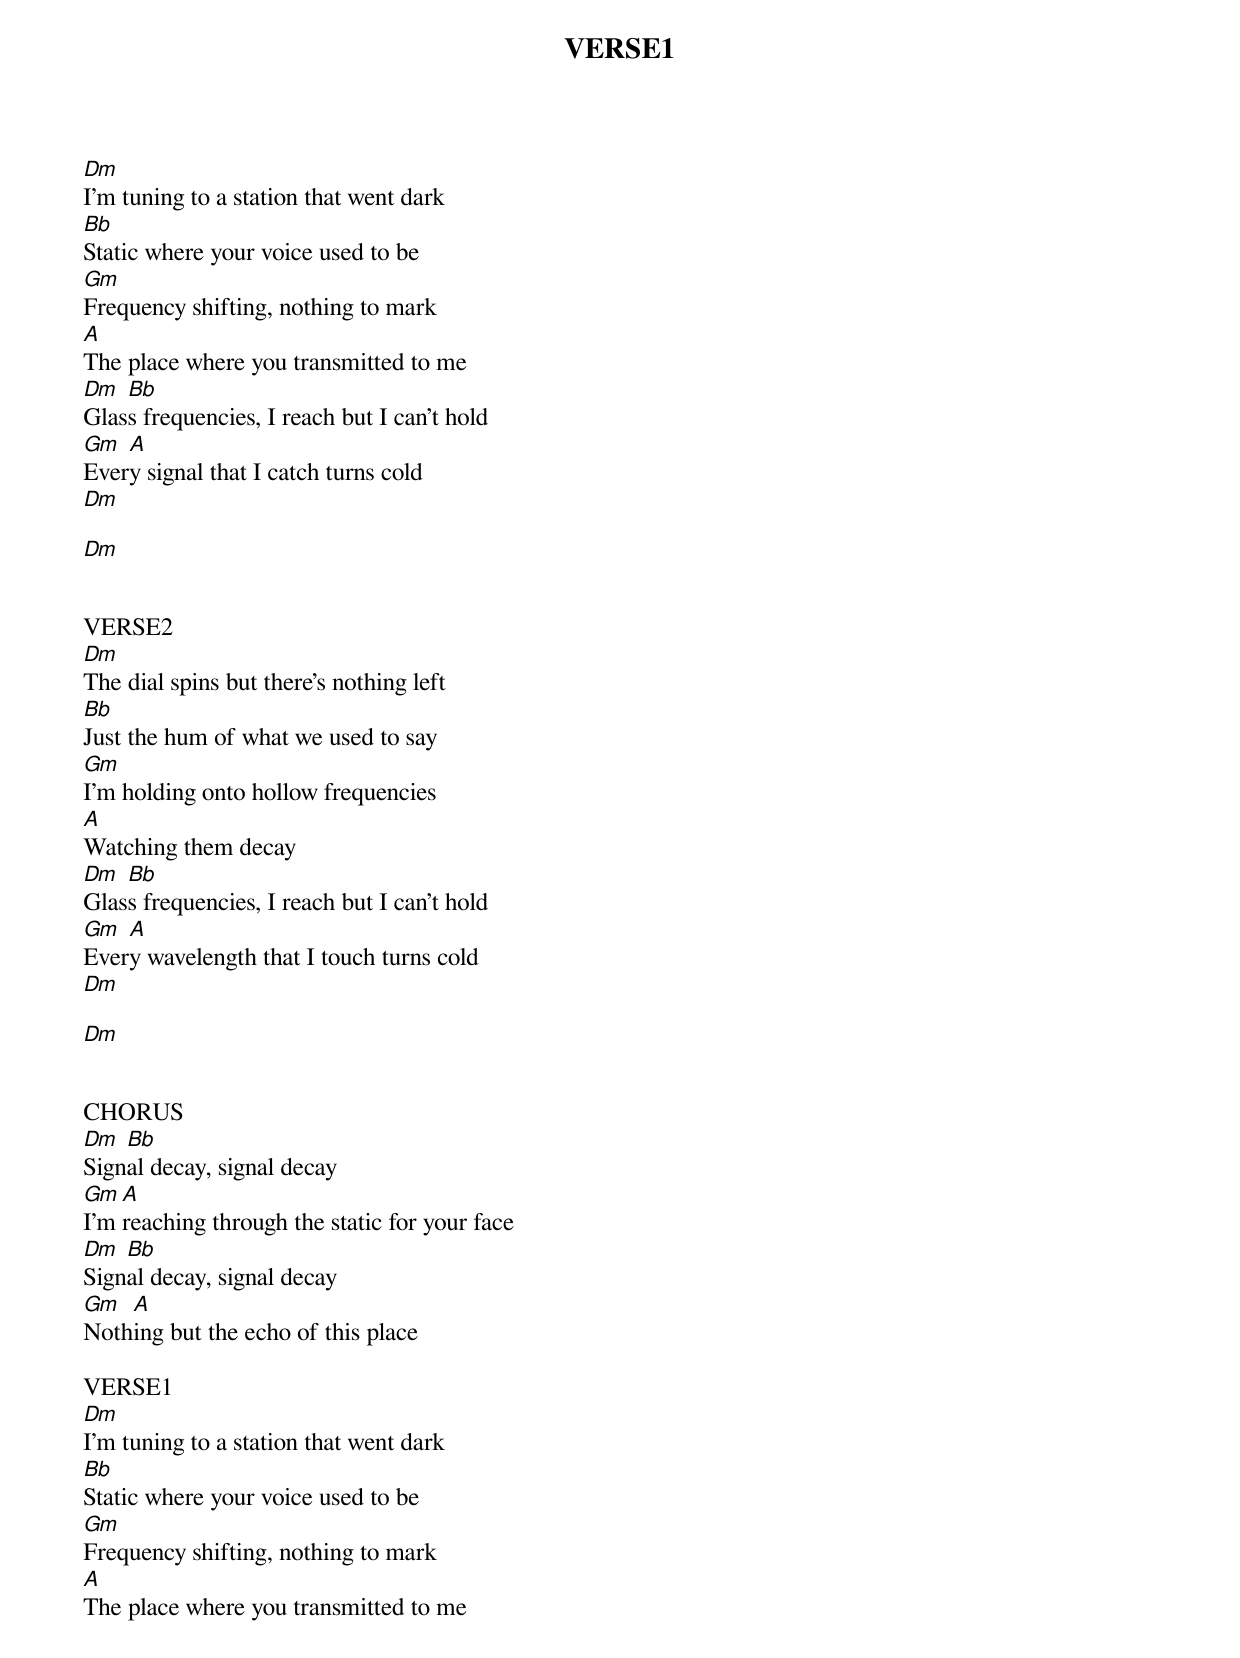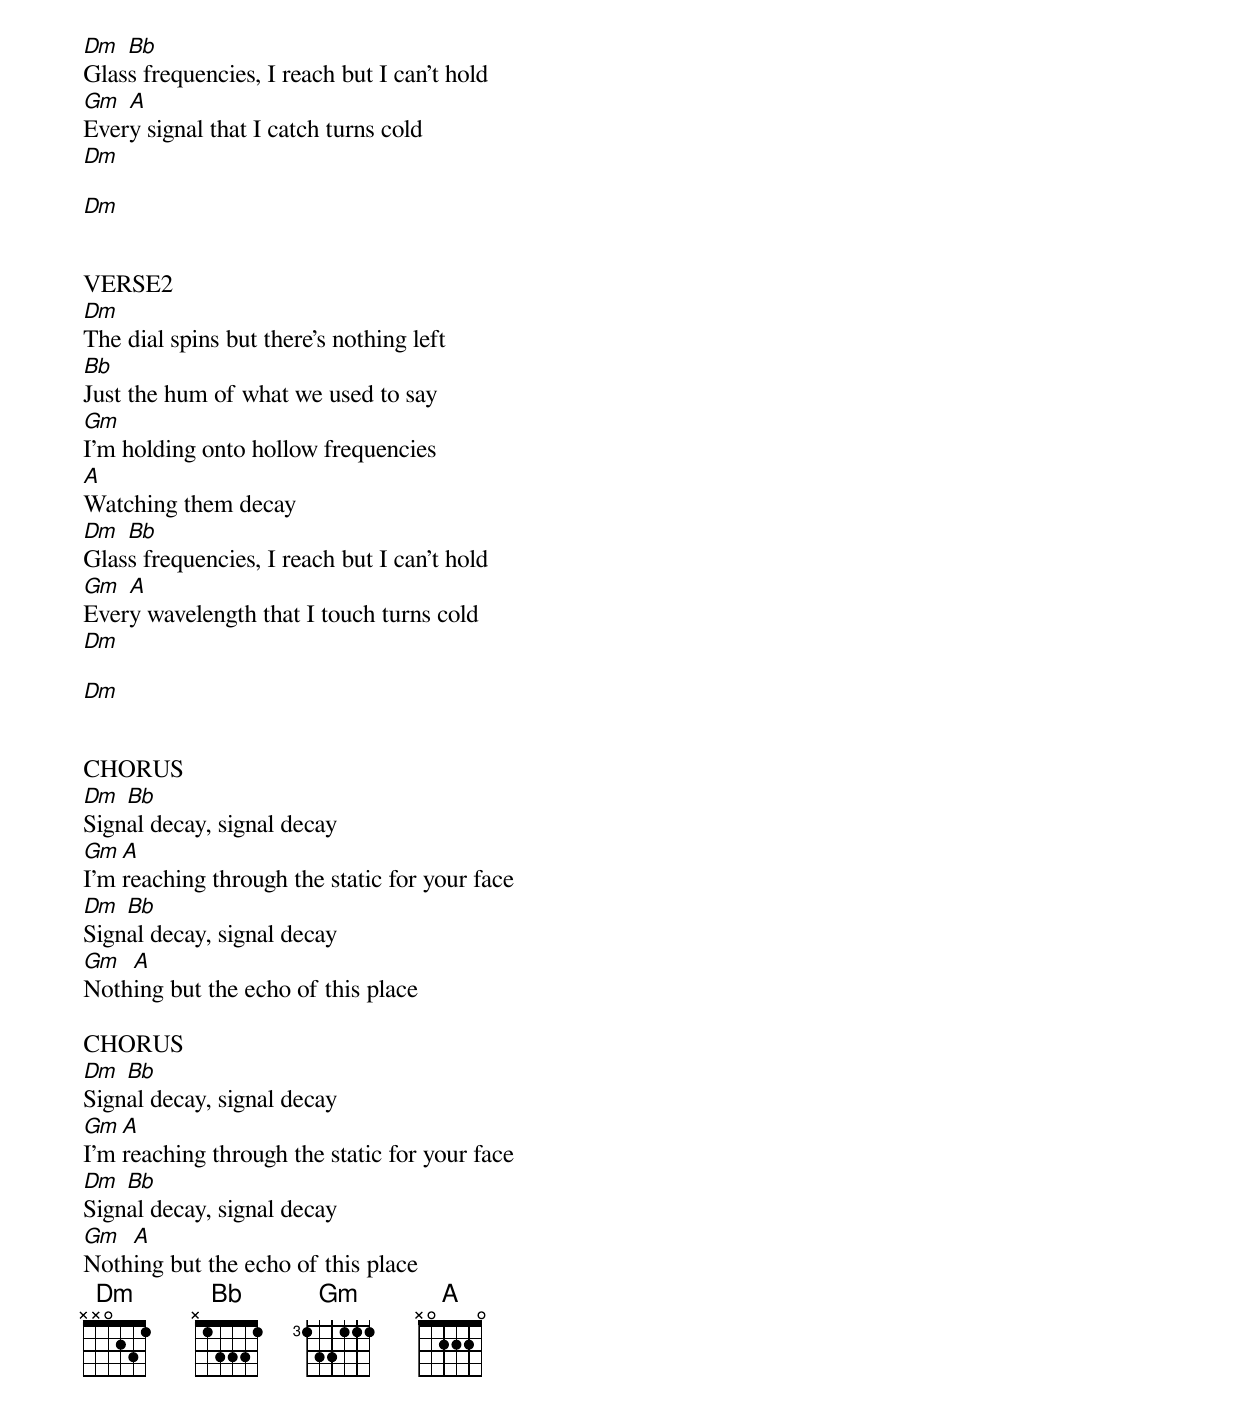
VERSE1
Dm
I'm tuning to a station that went dark
Bb
Static where your voice used to be
Gm
Frequency shifting, nothing to mark
A
The place where you transmitted to me
Dm  Bb
Glass frequencies, I reach but I can't hold
Gm  A
Every signal that I catch turns cold
Dm

Dm


VERSE2
Dm
The dial spins but there's nothing left
Bb
Just the hum of what we used to say
Gm
I'm holding onto hollow frequencies
A
Watching them decay
Dm  Bb
Glass frequencies, I reach but I can't hold
Gm  A
Every wavelength that I touch turns cold
Dm

Dm


CHORUS
Dm  Bb
Signal decay, signal decay
Gm  A
I'm reaching through the static for your face
Dm  Bb
Signal decay, signal decay
Gm  A
Nothing but the echo of this place

VERSE1
Dm
I'm tuning to a station that went dark
Bb
Static where your voice used to be
Gm
Frequency shifting, nothing to mark
A
The place where you transmitted to me
Dm  Bb
Glass frequencies, I reach but I can't hold
Gm  A
Every signal that I catch turns cold
Dm

Dm


VERSE2
Dm
The dial spins but there's nothing left
Bb
Just the hum of what we used to say
Gm
I'm holding onto hollow frequencies
A
Watching them decay
Dm  Bb
Glass frequencies, I reach but I can't hold
Gm  A
Every wavelength that I touch turns cold
Dm

Dm


CHORUS
Dm  Bb
Signal decay, signal decay
Gm  A
I'm reaching through the static for your face
Dm  Bb
Signal decay, signal decay
Gm  A
Nothing but the echo of this place

CHORUS
Dm  Bb
Signal decay, signal decay
Gm  A
I'm reaching through the static for your face
Dm  Bb
Signal decay, signal decay
Gm  A
Nothing but the echo of this place
